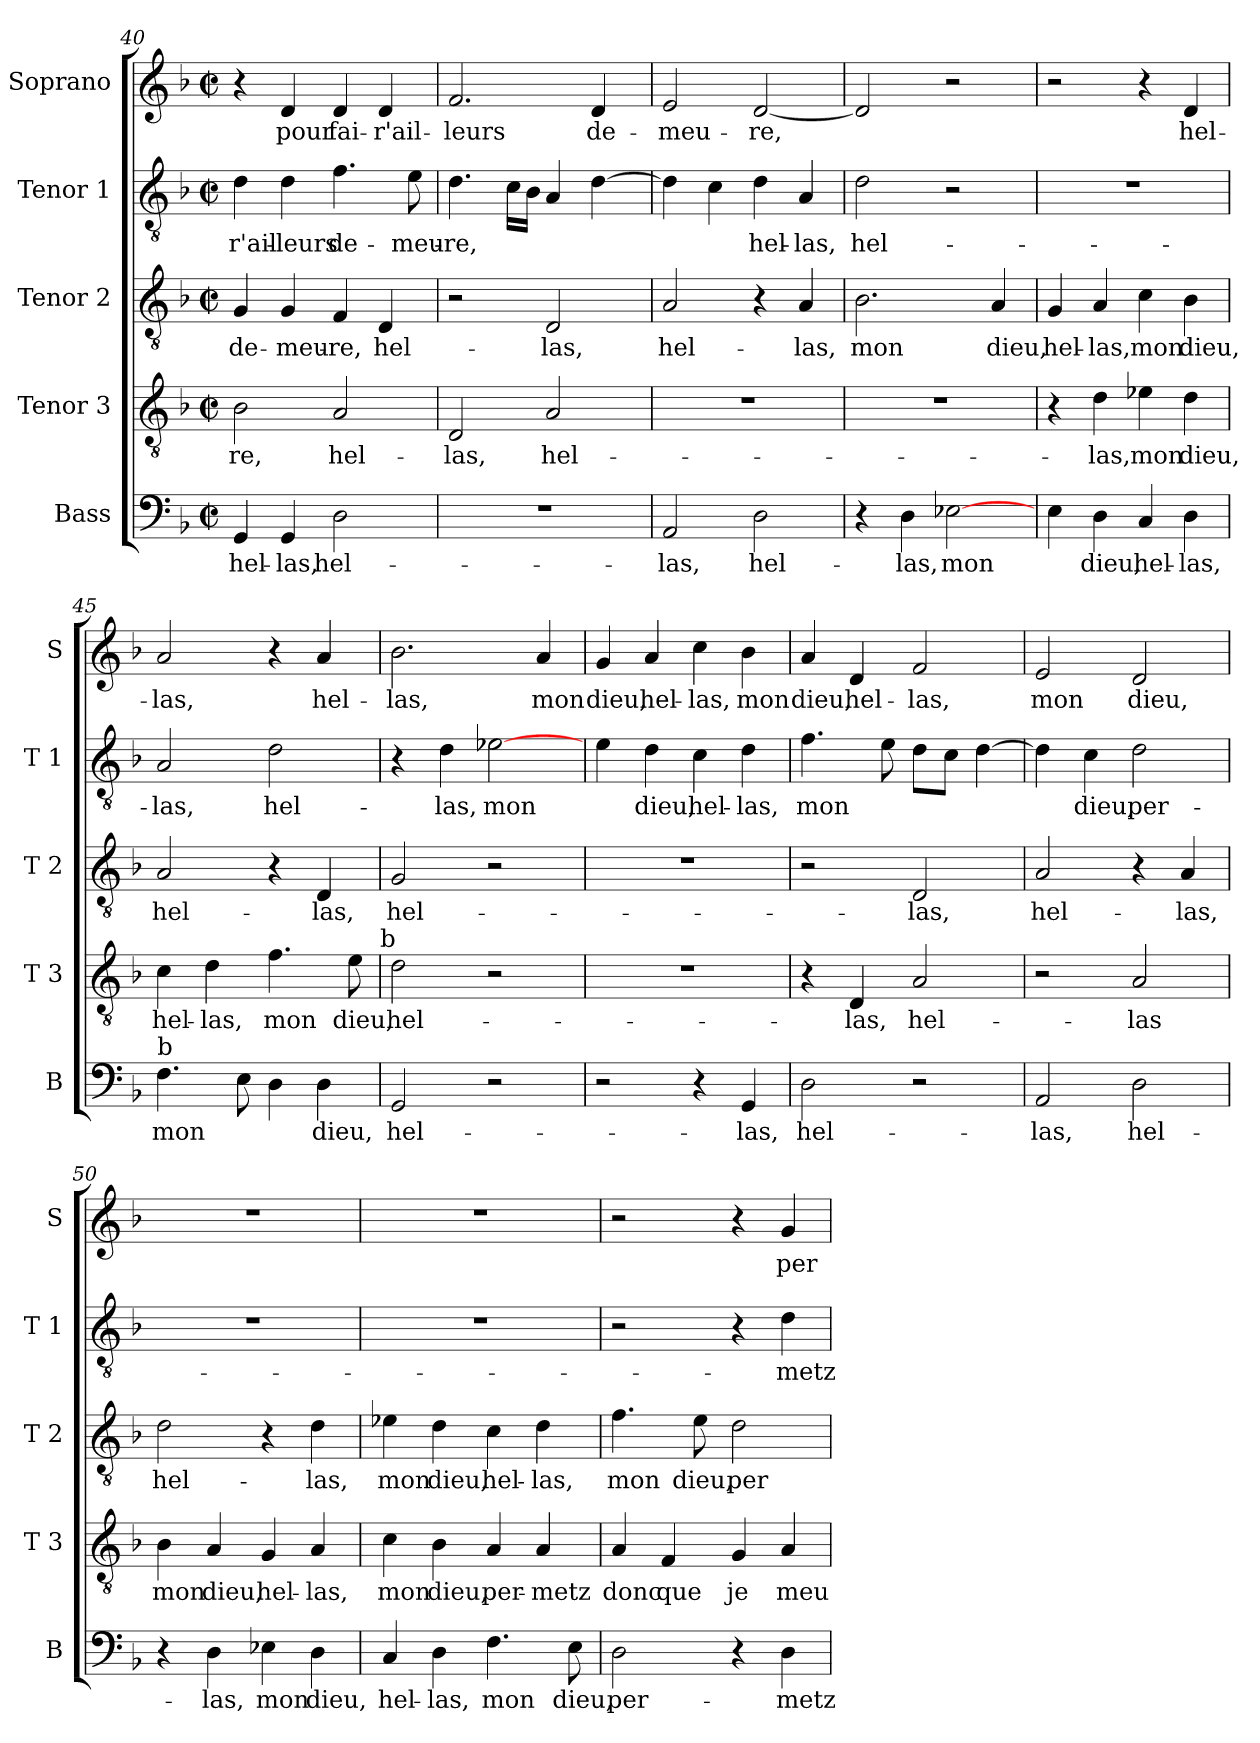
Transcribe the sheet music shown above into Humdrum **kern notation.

**kern	**text	**kern	**text	**kern	**text	**kern	**text	**kern	**text
*part5	*part5	*part4	*part4	*part3	*part3	*part2	*part2	*part1	*part1
*staff5	*staff5	*staff4	*staff4	*staff3	*staff3	*staff2	*staff2	*staff1	*staff1
*I"Bass	*	*I"Tenor 3	*	*I"Tenor 2	*	*I"Tenor 1	*	*I"Soprano	*
*I'B	*	*I'T 3	*	*I'T 2	*	*I'T 1	*	*I'S	*
*clefF4	*	*clefGv2	*	*clefGv2	*	*clefGv2	*	*clefG2	*
*k[b-]	*	*k[b-]	*	*k[b-]	*	*k[b-]	*	*k[b-]	*
*F:	*	*F:	*	*F:	*	*F:	*	*F:	*
*M2/2	*	*M2/2	*	*M2/2	*	*M2/2	*	*M2/2	*
*met(c|)	*	*met(c|)	*	*met(c|)	*	*met(c|)	*	*met(c|)	*
=40	=40	=40	=40	=40	=40	=40	=40	=40	=40
4GG/	hel-	2B-\	-re,	4G/	de-	4d\	-r'ail-	4r	.
4GG/	-las,	.	.	4G/	-meu-	4d\	-leurs	4d/	pour
2D\	hel-	2A/	hel-	4F/	-re,	4.f\	de-	4d/	fai-
.	.	.	.	4D/	hel-	.	.	4d/	-r'ail-
.	.	.	.	.	.	8e\	-meu-	.	.
=41	=41	=41	=41	=41	=41	=41	=41	=41	=41
1r	.	2D/	-las,	2r	.	4.d\	-re,	2.f/	-leurs
.	.	.	.	.	.	16c\LL	.	.	.
.	.	.	.	.	.	16B-\JJ	.	.	.
.	.	2A/	hel-	2D/	-las,	4A/	.	.	.
.	.	.	.	.	.	[4d\	.	4d/	de-
!!LO:LB:g=z
=42	=42	=42	=42	=42	=42	=42	=42	=42	=42
2AA/	-las,	1r	.	2A/	hel-	4d\]	.	2e/	-meu-
.	.	.	.	.	.	4c\	.	.	.
2D\	hel-	.	.	4r	.	4d\	hel-	[2d/	-re,
.	.	.	.	4A/	-las,	4A/	-las,	.	.
=43	=43	=43	=43	=43	=43	=43	=43	=43	=43
4r	.	1r	.	2.B-\	mon	2d\	hel-	2d/]	.
4D\	-las,	.	.	.	.	.	.	.	.
[2E-X\	mon	.	.	.	.	2r	.	2r	.
.	.	.	.	4A/	dieu,	.	.	.	.
=44	=44	=44	=44	=44	=44	=44	=44	=44	=44
4E\	.	4r	.	4G/	hel-	1r	.	2r	.
4D\	dieu,	4d\	-las,	4A/	-las,	.	.	.	.
4C/	hel-	4e-X\	mon	4c\	mon	.	.	4r	.
4D\	-las,	4d\	dieu,	4B-\	dieu,	.	.	4d/	hel-
=45	=45	=45	=45	=45	=45	=45	=45	=45	=45
!LO:TX:a:t=b	!	!	!	!	!	!	!	!	!
4.F\	mon	4c\	hel-	2A/	hel-	2A/	-las,	2a/	-las,
.	.	4d\	-las,	.	.	.	.	.	.
8E\	.	.	.	.	.	.	.	.	.
4D\	.	4.f\	mon	4r	.	2d\	hel-	4r	.
4D\	dieu,	.	.	4D/	-las,	.	.	4a/	hel-
.	.	8e\	dieu,	.	.	.	.	.	.
!	!	!LO:TX:a:t=b	!	!	!	!	!	!	!
=46	=46	=46	=46	=46	=46	=46	=46	=46	=46
2GG/	hel-	2d\	hel-	2G/	hel-	4r	.	2.b-\	-las,
.	.	.	.	.	.	4d\	-las,	.	.
2r	.	2r	.	2r	.	[2e-X\	mon	.	.
.	.	.	.	.	.	.	.	4a/	mon
=47	=47	=47	=47	=47	=47	=47	=47	=47	=47
2r	.	1r	.	1r	.	4e\	.	4g/	dieu,
.	.	.	.	.	.	4d\	dieu,	4a/	hel-
4r	.	.	.	.	.	4c\	hel-	4cc\	-las,
4GG/	-las,	.	.	.	.	4d\	-las,	4b-\	mon
!!LO:PB:g=z
=48	=48	=48	=48	=48	=48	=48	=48	=48	=48
2D\	hel-	4r	.	2r	.	4.f\	mon	4a/	dieu,
.	.	4D/	-las,	.	.	.	.	4d/	hel-
.	.	.	.	.	.	8e\	.	.	.
2r	.	2A/	hel-	2D/	-las,	8d\L	.	2f/	-las,
.	.	.	.	.	.	8c\J	.	.	.
.	.	.	.	.	.	[4d\	.	.	.
=49	=49	=49	=49	=49	=49	=49	=49	=49	=49
2AA/	-las,	2r	.	2A/	hel-	4d\]	.	2e/	mon
.	.	.	.	.	.	4c\	dieu,	.	.
2D\	hel-	2A/	-las	4r	.	2d\	per-	2d/	dieu,
.	.	.	.	4A/	-las,	.	.	.	.
=50	=50	=50	=50	=50	=50	=50	=50	=50	=50
4r	.	4B-\	mon	2d\	hel-	1r	.	1r	.
4D\	-las,	4A/	dieu,	.	.	.	.	.	.
4E-X\	mon	4G/	hel-	4r	.	.	.	.	.
4D\	dieu,	4A/	-las,	4d\	-las,	.	.	.	.
=51	=51	=51	=51	=51	=51	=51	=51	=51	=51
4C/	hel-	4c\	mon	4e-X\	mon	1r	.	1r	.
4D\	-las,	4B-\	dieu,	4d\	dieu,	.	.	.	.
4.F\	mon	4A/	per-	4c\	hel-	.	.	.	.
.	.	4A/	-metz	4d\	-las,	.	.	.	.
8E\	dieu,	.	.	.	.	.	.	.	.
=52	=52	=52	=52	=52	=52	=52	=52	=52	=52
2D\	per-	4A/	donc	4.f\	mon	2r	.	2r	.
.	.	4F/	que	.	.	.	.	.	.
.	.	.	.	8e\	dieu,	.	.	.	.
4r	.	4G/	je	2d\	per-	4r	.	4r	.
4D\	-metz	4A/	meu-	.	.	4d\	-metz	4g/	per-
=	=	=	=	=	=	=	=	=	=
*-	*-	*-	*-	*-	*-	*-	*-	*-	*-
